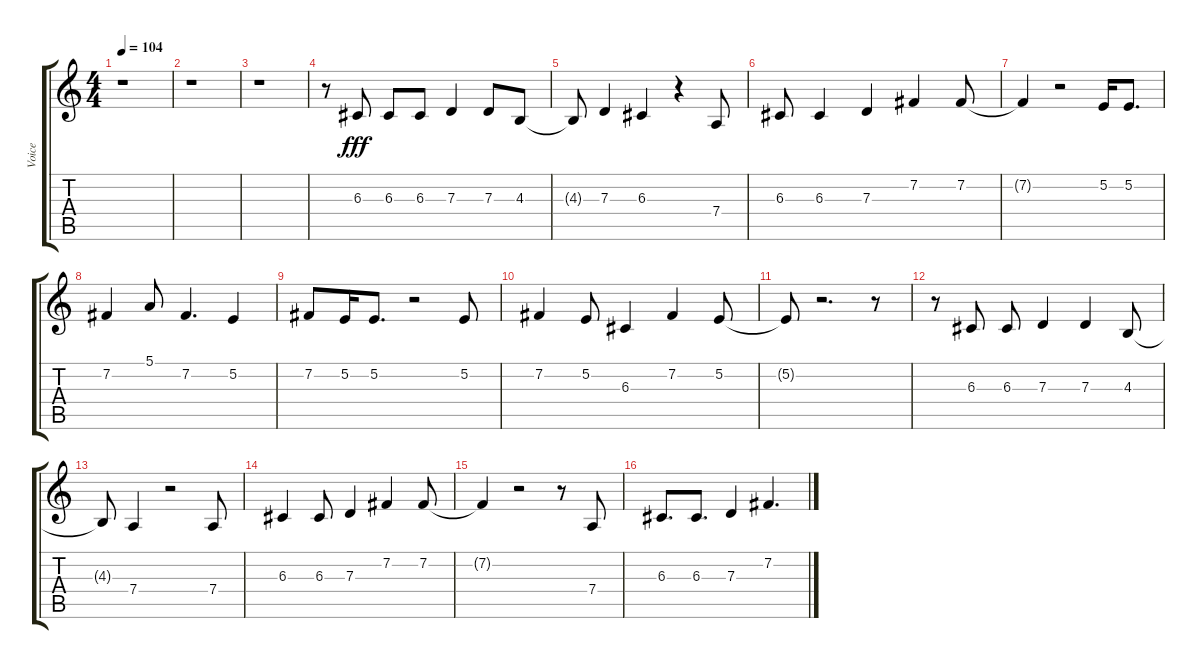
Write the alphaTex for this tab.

\track ("Voice" "Voice") {instrument shakuhachi}
\staff {score tabs}
\tuning (E4 B3 G3 D3 A2 E2) {hide}
\ts (4 4)
\tempo 104
\clef g2
\ks c
r.1{dy fff} |
r.1 |
r.1 |
r.8 6.3.8 6.3.8 6.3.8 7.3.4 7.3.8 4.3.8 |
4.3{t}.8 7.3.4 6.3.4 r.4 7.4.8 |
6.3.8 6.3.4 7.3.4 7.2.4 7.2.8 |
7.2{t}.4 r.2 5.2.16 5.2.8{d} |
7.2.4 5.1.8 7.2.4{d} 5.2.4 |
7.2.8 5.2.16 5.2.8{d} r.2 5.2.8 |
7.2.4 5.2.8 6.3.4 7.2.4 5.2.8 |
5.2{t}.8 r.2{d} r.8 |
r.8 6.3.8 6.3.8 7.3.4 7.3.4 4.3.8 |
4.3{t}.8 7.4.4 r.2 7.4.8 |
6.3.4 6.3.8 7.3.4 7.2.4 7.2.8 |
7.2{t}.4 r.2 r.8 7.4.8 |
6.3.8{d} 6.3.8{d} 7.3.4 7.2.4{d}
